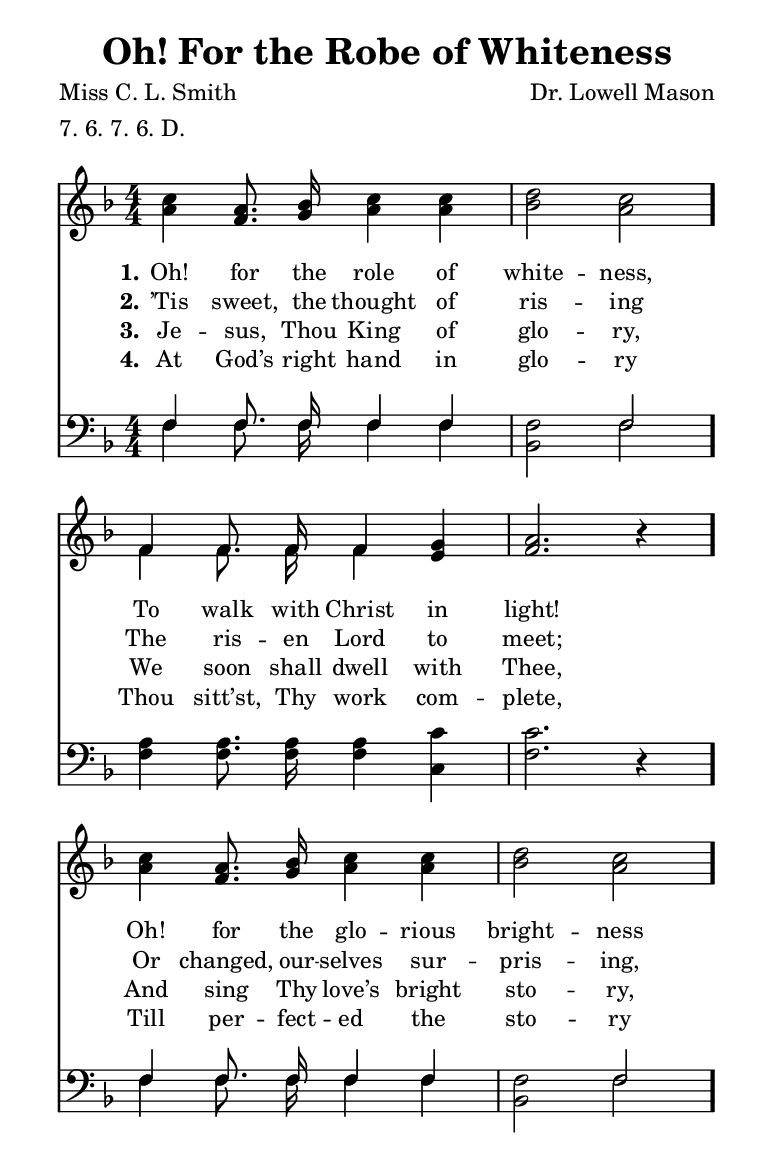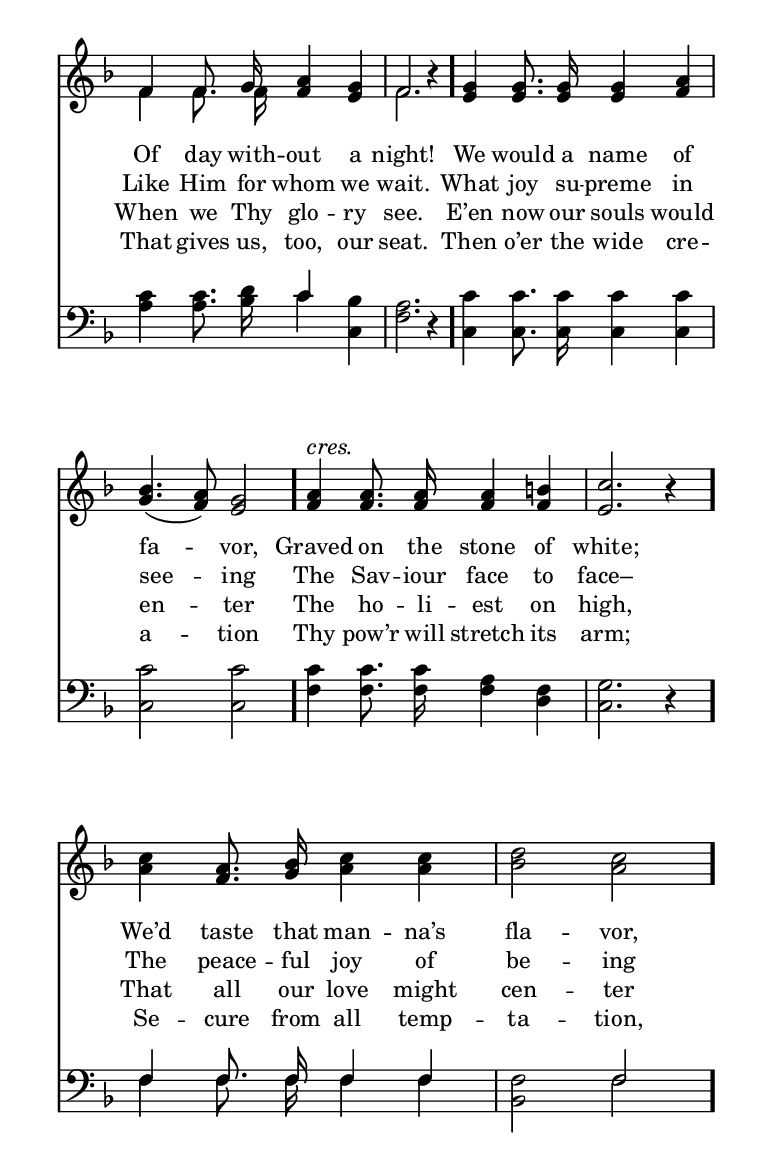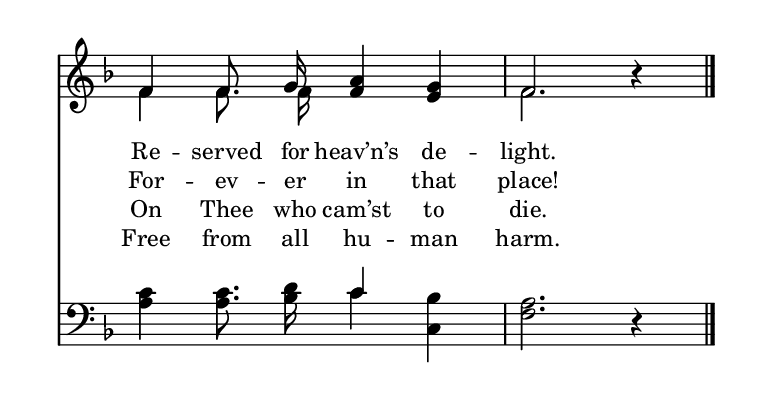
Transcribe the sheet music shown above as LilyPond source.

\include "common/global.ily"
\paper {
  \include "common/paper.ily"
}

\header{
  hymnnumber = "246"
  title = "Oh! For the Robe of Whiteness"
  tunename = "Work"
  meter = "7. 6. 7. 6. D."
  poet = "Miss C. L. Smith"
  composer = "Dr. Lowell Mason"
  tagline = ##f
}

global = {
  \include "common/overrides.ily"
  \override Staff.TimeSignature.style = #'numbered
  \time 4/4
  \override Score.MetronomeMark.transparent = ##t % hide all fermata changes too
  \tempo 4=90
  \key f \major
  \autoBeamOff
}

patternA = { c4 c8. c16 c4 c | c2 c }
patternB = { c4 c8. c16 c4 c | c2. c4 }
patternC = { c4 c8. c16 c4 c | c4.( c8) c2 }

notesSoprano = {
\global
\relative c'' {

  \changePitch \patternA { c a bes c c | d c }
  \changePitch \patternB { f, f f f g | a r }
  \changePitch \patternA { c a bes c c | d c }
  \changePitch \patternB { f, f g a g | f r }

  \changePitch \patternC { g g g g a | bes a g }
  \changePitch \patternB { a^\markup{\italic cres.} a a a b | c r }
  \changePitch \patternA { c a bes c c | d c }
  \changePitch \patternB { f, f g a g | f r }

  \bar "|."

}
}

notesAlto = {
\global
\relative e' {

  \changePitch \patternA { a f g a a | bes a }
  \changePitch \patternB { f f f f e | f r }
  \changePitch \patternA { a f g a a | bes a }
  \changePitch \patternB { f f f f e | f r }

  \changePitch \patternC { e e e e f | g f e }
  \changePitch \patternB { f f f f f | e r }
  \changePitch \patternA { a f g a a | bes a }
  \changePitch \patternB { f f f f e | f r }

}
}

notesTenor = {
\global
\relative a {

  \changePitch \patternA { f f f f f | f f }
  \changePitch \patternB { a a a a c | c r }
  \changePitch \patternA { f, f f f f | f f }
  \changePitch \patternB { c' c d c bes | a r }

  \changePitch \patternA { c c c c c | c c }
  \changePitch \patternB { c c c a f | g r }
  \changePitch \patternA { f f f f f | f f }
  \changePitch \patternB { c' c d c bes | a r }

}
}

notesBass = {
\global
\relative f {

  \changePitch \patternA { f f f f f | bes, f' }
  \changePitch \patternB { f f f f c | f r }
  \changePitch \patternA { f f f f f | bes, f' }
  \changePitch \patternB { a a bes c c, | f r }

  \changePitch \patternA { c c c c c | c c }
  \changePitch \patternB { f f f f d | c r }
  \changePitch \patternA { f f f f f | bes, f' }
  \changePitch \patternB { a a bes c c, | f r }

}
}

wordsA = \lyricmode {
\set stanza = "1."

Oh! for the role of white -- ness, \bar "."
To walk with Christ in light! \bar "."
Oh! for the glo -- rious bright -- ness \bar "."
Of day with -- out a night! \bar "."
We would a name of fa -- vor, \bar "."
Graved on the stone of white; \bar "."
We’d taste that man -- na’s fla -- vor, \bar "."
Re -- served for heav’n’s de -- light. \bar "."

}

wordsB = \lyricmode {
\set stanza = "2."

’Tis sweet, the thought of ris -- ing
The ris -- en Lord to meet;
Or changed, our -- selves sur -- pris -- ing,
Like Him for whom we wait.
What joy su -- preme in see -- ing
The Sav -- iour face to face–
The peace -- ful joy of be -- ing
For -- ev -- er in that place!

}

wordsC = \lyricmode {
\set stanza = "3."

Je -- sus, Thou King of glo -- ry,
We soon shall dwell with Thee,
And sing Thy love’s bright sto -- ry,
When we Thy glo -- ry see.
E’en now our souls would en -- ter
The ho -- li -- est on high,
That all our love might cen -- ter
On Thee who cam’st to die.

}

wordsD = \lyricmode {
\set stanza = "4."

At God’s right hand in glo -- ry
Thou sitt’st, Thy work com -- plete,
Till per -- fect -- ed the sto -- ry
That gives us, too, our seat.
Then o’er the wide cre -- a -- tion
Thy pow’r will stretch its arm;
Se -- cure from all temp -- ta -- tion,
Free from all hu -- man harm.

}

\score {
  \context ChoirStaff <<
    \context Staff = upper <<
      \set Staff.autoBeaming = ##f
      \set ChoirStaff.systemStartDelimiter = #'SystemStartBar
      \set ChoirStaff.printPartCombineTexts = ##f
      \partcombine #'(2 . 9) \notesSoprano \notesAlto
      \context NullVoice = sopranos { \voiceOne << \notesSoprano >> }
      \context NullVoice = altos { \voiceTwo << \notesAlto >> }
      \context Lyrics = one   \lyricsto sopranos \wordsA
      \context Lyrics = two   \lyricsto sopranos \wordsB
      \context Lyrics = three \lyricsto sopranos \wordsC
      \context Lyrics = four  \lyricsto sopranos \wordsD
    >>
    \context Staff = men <<
      \set Staff.autoBeaming = ##f
      \clef bass
      \set ChoirStaff.printPartCombineTexts = ##f
      \partcombine #'(2 . 9) \notesTenor \notesBass
      \context NullVoice = tenors { \voiceOne << \notesTenor >> }
      \context NullVoice = basses { \voiceTwo << \notesBass >> }
    >>
  >>
  \layout {
    \include "common/layout.ily"
  }
  \midi{
    \include "common/midi.ily"
  }
}

\version "2.19.49"  % necessary for upgrading to future LilyPond versions.

% vi:set et ts=2 sw=2 ai nocindent syntax=lilypond:
